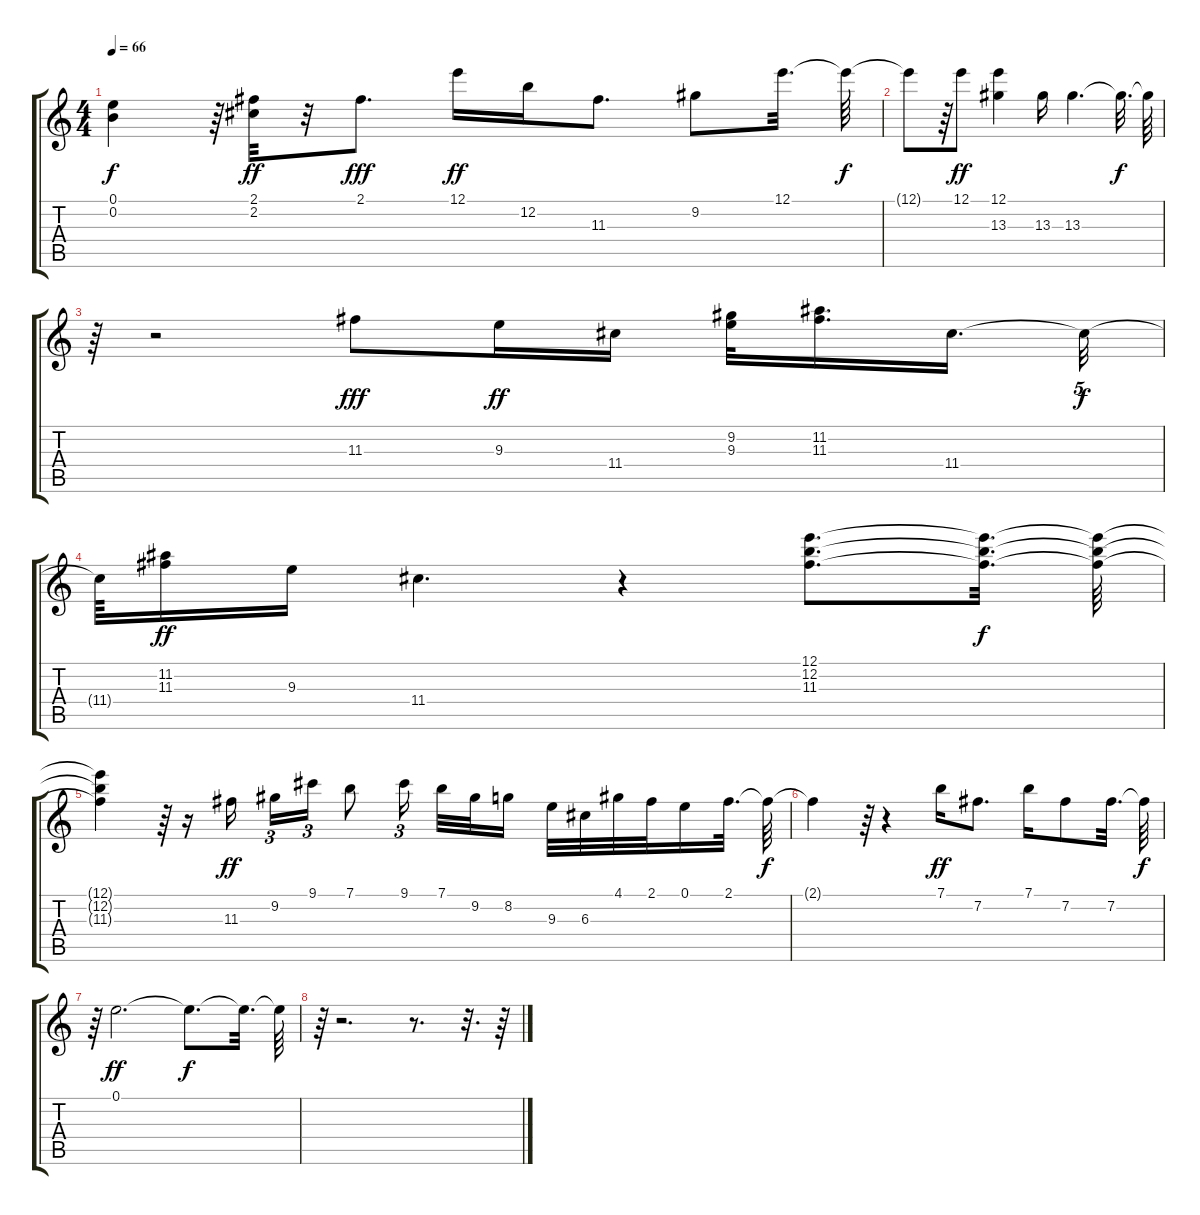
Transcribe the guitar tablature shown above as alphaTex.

\track "" {instrument distortionguitar}
\staff {score tabs}
\tuning (E4 B3 G3 D3 A2 E2) {hide}
\ts (4 4)
\tempo 66
\clef g2
\ks c
(0.1{t} 0.2{t}).4{dy f} r.64 (2.1 2.2).32{dy ff} r.32 2.1.8{d dy fff} 12.1.16{dy ff} 12.2.16 11.3.8{d} 9.2.8 12.1.32{d} 12.1{t}.64{dy f} |
12.1{t}.8 r.64 12.1.8{dy ff} (12.1 13.3).4 13.3.16 13.3.4{d} 13.3{t}.32{d dy f} 13.3{t}.64 |
r.64 r.2 11.3.8{dy fff} 9.3.16{dy ff} 11.4.16 (9.2 9.3).32 (11.2 11.3).16{d} 11.4.16{d beam splitsecondary} 11.4{t}.32{tu (5 4) dy f} |
11.4{t}.64 (11.2 11.3).16{dy ff} 9.3.16 11.4.4{d} r.4 (12.1 12.2 11.3).8{d} (12.1{t} 12.2{t} 11.3{t}).32{d dy f} (12.1{t} 12.2{t} 11.3{t}).64 |
(12.1{t} 12.2{t} 11.3{t}).4 r.64 r.16 11.3.16{dy ff beam splitsecondary} 9.2.16{tu (3 2)} 9.1.16{tu (3 2)} 7.1.8 9.1.16{tu (3 2) beam splitsecondary} 7.1.32 9.2.32 8.2.16 9.3.32 6.3.32 4.1.32 2.1.32 0.1.16 2.1.32{d} 2.1{t}.64{dy f} |
2.1{t}.4 r.64 r.4 7.1.16{dy ff} 7.2.8{d} 7.1.16 7.2.8 7.2.32{d} 7.2{t}.64{dy f} |
r.64 0.1.2{d dy ff} 0.1{t}.8{d dy f} 0.1{t}.32{d} 0.1{t}.64 |
r.64 r.2{d} r.8{d} r.32{d} r.64
